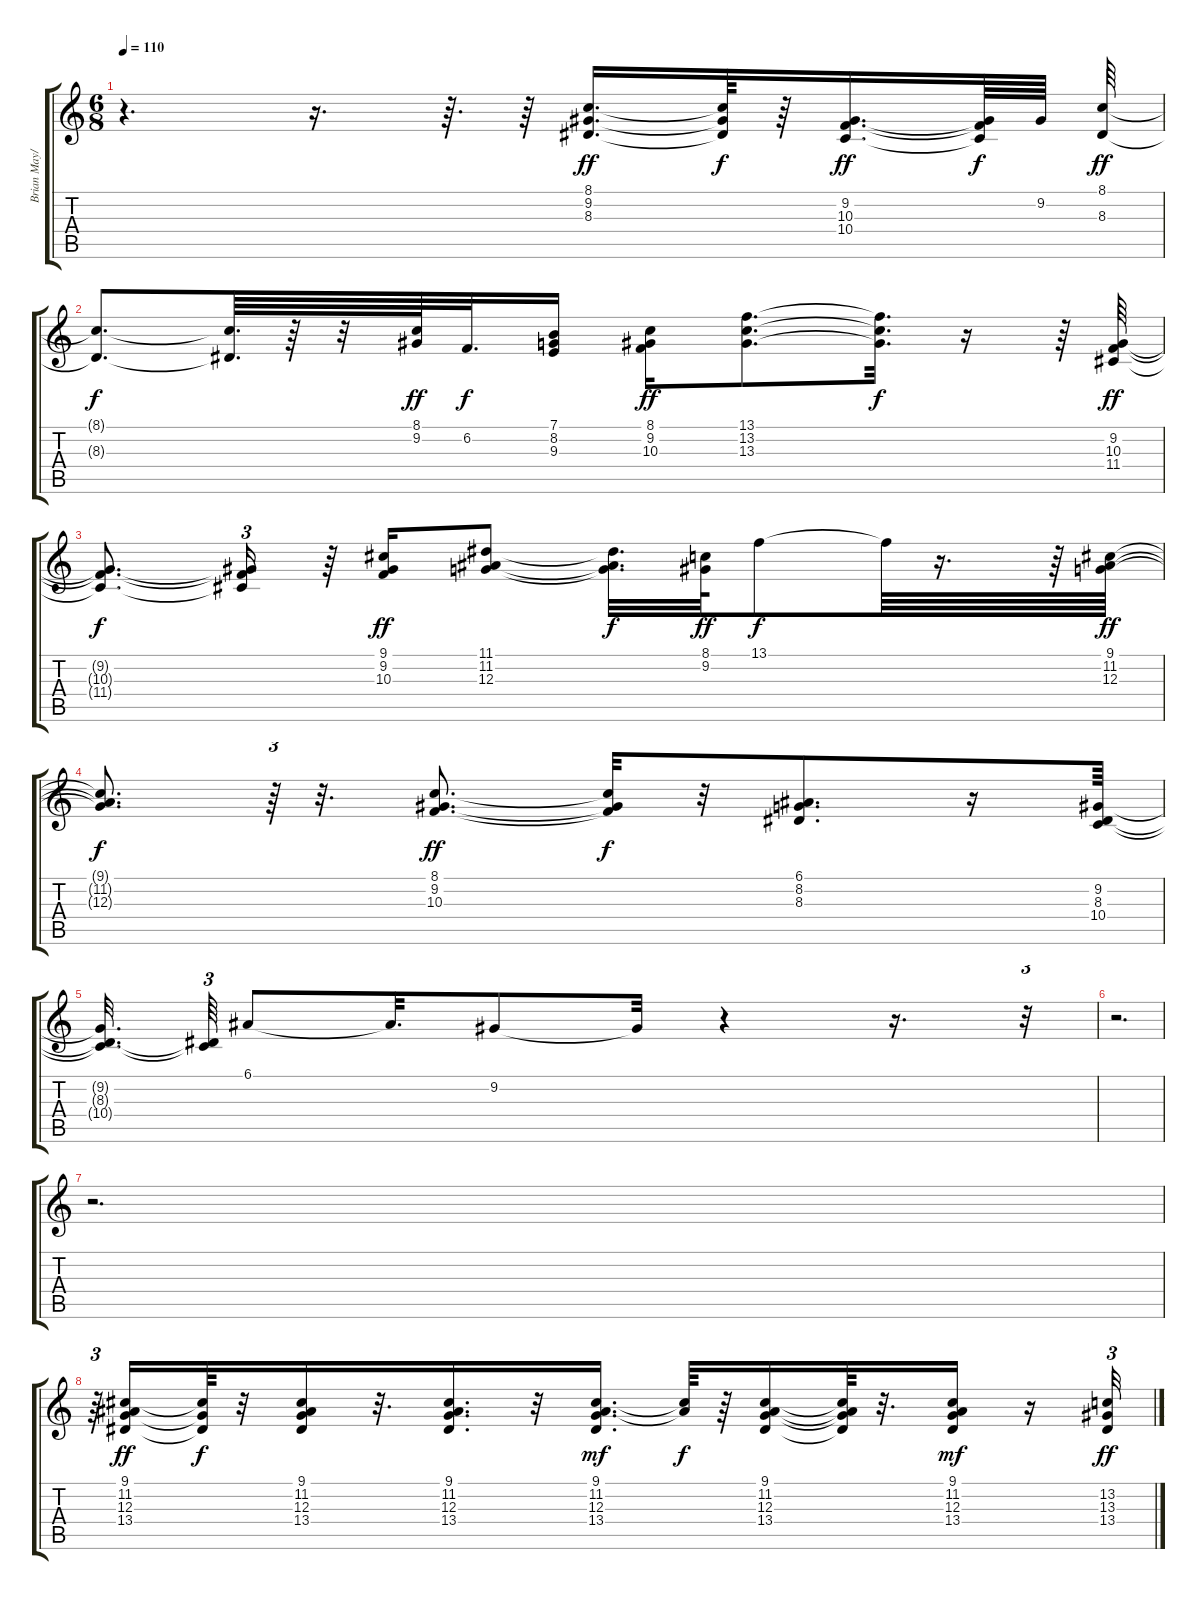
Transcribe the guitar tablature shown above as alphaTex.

\track ("Brian May/Roger Taylor Chorus" "Brian May/") {mute instrument choiraahs}
\staff {score tabs}
\tuning (E4 B3 G3 D3 A2 E2) {hide}
\ts (6 8)
\tempo 110
\clef g2
\ks c
r.4{d dy ff} r.16{d} r.64{d} r.64 (8.1 9.2 8.3).16{d} (8.1{t} 9.2{t} 8.3{t}).64{dy f} r.64 (9.2 10.3 10.4).16{d dy ff} (9.2{t} 10.3{t} 10.4{t}).64{dy f} 9.2.64 (8.1 8.3).64{dy ff} |
(8.1{t} 8.3{t}).8{d dy f} (8.1{t} 8.3{t}).64{d} r.64 r.32 (8.1 9.2).64{dy ff} 6.2.32{d dy f} (7.1 8.2 9.3).16 (8.1 9.2 10.3).16{dy ff} (13.1 13.2 13.3).8{d} (13.1{t} 13.2{t} 13.3{t}).32{d dy f} r.16 r.64 (9.2 10.3 11.4).64{dy ff} |
(9.2{t} 10.3{t} 11.4{t}).8{d dy f} (9.2{t} 10.3{t} 11.4{t}).16{tu (3 2)} r.64 (9.1 9.2 10.3).16{dy ff} (11.1 11.2 12.3).8 (11.1{t} 11.2{t} 12.3{t}).32{d dy f} (8.1 9.2).64{dy ff} 13.1.8{dy f} 13.1{t}.64 r.16{d} r.64 (9.1 11.2 12.3).64{dy ff} |
(9.1{t} 11.2{t} 12.3{t}).8{d dy f} r.64{tu (3 2)} r.32{d} (8.1 9.2 10.3).8{d dy ff} (8.1{t} 9.2{t} 10.3{t}).32{dy f} r.32 (6.1 8.2 8.3).8{d} r.16 (9.2 8.3 10.4).64 |
(9.2{t} 8.3{t} 10.4{t}).32{d beam splitsecondary} (8.3{t} 10.4{t}).64{tu (3 2)} 6.1.8 6.1{t}.32{d} 9.2.8 9.2{t}.32 r.4 r.16{d} r.32{tu (3 2)} |
r.2{d} |
r.2{d} |
r.64{tu (3 2)} (9.1 11.2 12.3 13.4).16{dy ff} (9.1{t} 12.3{t} 13.4{t}).64{dy f} r.32 (9.1 11.2 12.3 13.4).16 r.32{d} (9.1 11.2 12.3 13.4).16{d} r.32 (9.1 11.2 12.3 13.4).16{d dy mf} (9.1{t} 11.2{t}).64{dy f} r.64 (9.1 11.2 12.3 13.4).16 (9.1{t} 11.2{t} 12.3{t} 13.4{t}).64 r.32{d} (9.1 11.2 12.3 13.4).16{dy mf} r.16 (13.2 13.3 13.4).32{tu (3 2) dy ff}
